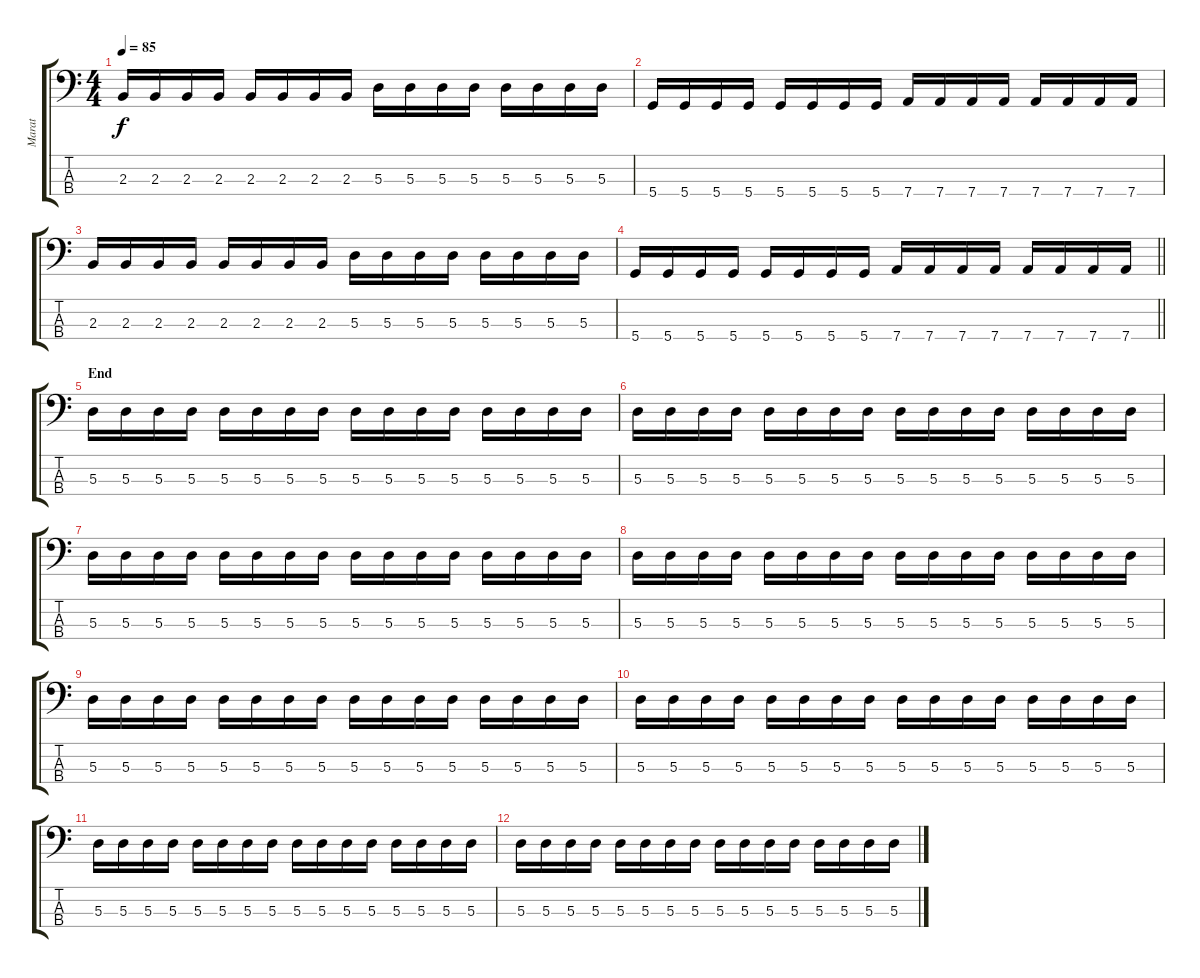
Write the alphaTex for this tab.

\track ("Marat" "Marat") {instrument electricbassfinger}
\staff {score tabs}
\tuning (G2 D2 A1 D1) {hide}
\ts (4 4)
\tempo 85
\clef f4
\ks c
2.3.16{dy f} 2.3.16 2.3.16 2.3.16 2.3.16 2.3.16 2.3.16 2.3.16 5.3.16 5.3.16 5.3.16 5.3.16 5.3.16 5.3.16 5.3.16 5.3.16 |
5.4.16 5.4.16 5.4.16 5.4.16 5.4.16 5.4.16 5.4.16 5.4.16 7.4.16 7.4.16 7.4.16 7.4.16 7.4.16 7.4.16 7.4.16 7.4.16 |
2.3.16 2.3.16 2.3.16 2.3.16 2.3.16 2.3.16 2.3.16 2.3.16 5.3.16 5.3.16 5.3.16 5.3.16 5.3.16 5.3.16 5.3.16 5.3.16 |
\barLineRight lightlight
5.4.16 5.4.16 5.4.16 5.4.16 5.4.16 5.4.16 5.4.16 5.4.16 7.4.16 7.4.16 7.4.16 7.4.16 7.4.16 7.4.16 7.4.16 7.4.16 |
\section ("" "End")
5.3.16 5.3.16 5.3.16 5.3.16 5.3.16 5.3.16 5.3.16 5.3.16 5.3.16 5.3.16 5.3.16 5.3.16 5.3.16 5.3.16 5.3.16 5.3.16 |
5.3.16 5.3.16 5.3.16 5.3.16 5.3.16 5.3.16 5.3.16 5.3.16 5.3.16 5.3.16 5.3.16 5.3.16 5.3.16 5.3.16 5.3.16 5.3.16 |
5.3.16 5.3.16 5.3.16 5.3.16 5.3.16 5.3.16 5.3.16 5.3.16 5.3.16 5.3.16 5.3.16 5.3.16 5.3.16 5.3.16 5.3.16 5.3.16 |
5.3.16 5.3.16 5.3.16 5.3.16 5.3.16 5.3.16 5.3.16 5.3.16 5.3.16 5.3.16 5.3.16 5.3.16 5.3.16 5.3.16 5.3.16 5.3.16 |
5.3.16 5.3.16 5.3.16 5.3.16 5.3.16 5.3.16 5.3.16 5.3.16 5.3.16 5.3.16 5.3.16 5.3.16 5.3.16 5.3.16 5.3.16 5.3.16 |
5.3.16 5.3.16 5.3.16 5.3.16 5.3.16 5.3.16 5.3.16 5.3.16 5.3.16 5.3.16 5.3.16 5.3.16 5.3.16 5.3.16 5.3.16 5.3.16 |
5.3.16 5.3.16 5.3.16 5.3.16 5.3.16 5.3.16 5.3.16 5.3.16 5.3.16 5.3.16 5.3.16 5.3.16 5.3.16 5.3.16 5.3.16 5.3.16 |
5.3.16 5.3.16 5.3.16 5.3.16 5.3.16 5.3.16 5.3.16 5.3.16 5.3.16 5.3.16 5.3.16 5.3.16 5.3.16 5.3.16 5.3.16 5.3.16
